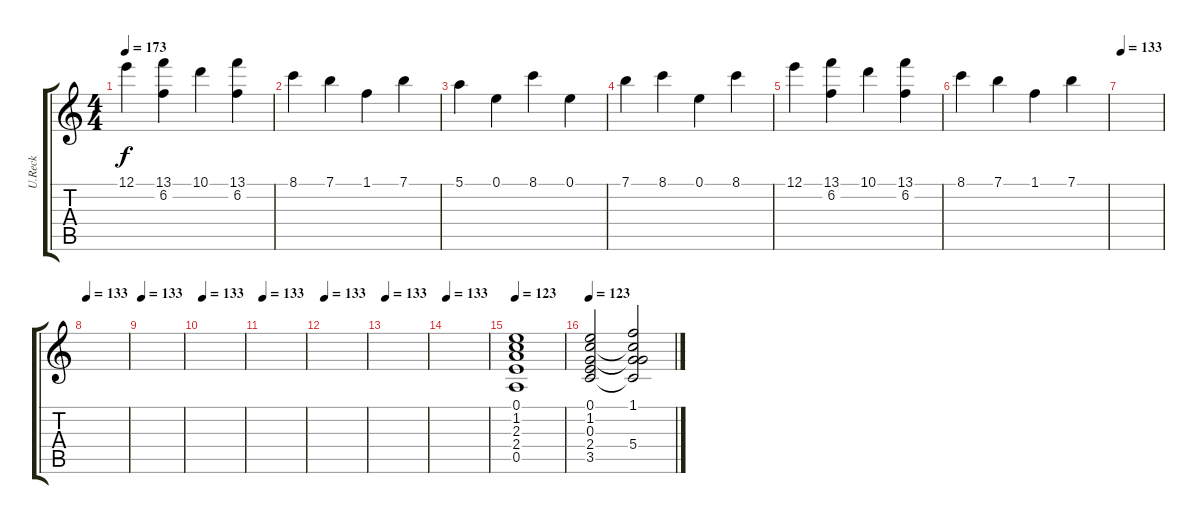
\track ("U.Reck" "U.Reck") {instrument stringensemble1}
\staff {score tabs}
\tuning (E5 B4 G4 D4 A3 E3) {hide}
\ts (4 4)
\tempo 173
\clef g2
\ks c
12.1.4{dy f} (13.1 6.2).4 10.1.4 (13.1 6.2).4 |
8.1.4 7.1.4 1.1.4 7.1.4 |
5.1.4 0.1.4 8.1.4 0.1.4 |
7.1.4 8.1.4 0.1.4 8.1.4 |
12.1.4 (13.1 6.2).4 10.1.4 (13.1 6.2).4 |
8.1.4 7.1.4 1.1.4 7.1.4 |
\tempo 133
|
\tempo 133
|
\tempo 133
|
\tempo 133
|
\tempo 133
|
\tempo 133
|
\tempo 133
|
\tempo 133
|
\tempo 123
(0.1 1.2 2.3 2.4 0.5).1 |
\tempo 123
(0.1 1.2 0.3 2.4 3.5).2 (1.1 1.2{t} 0.3{t} 5.4 3.5{t}).2
